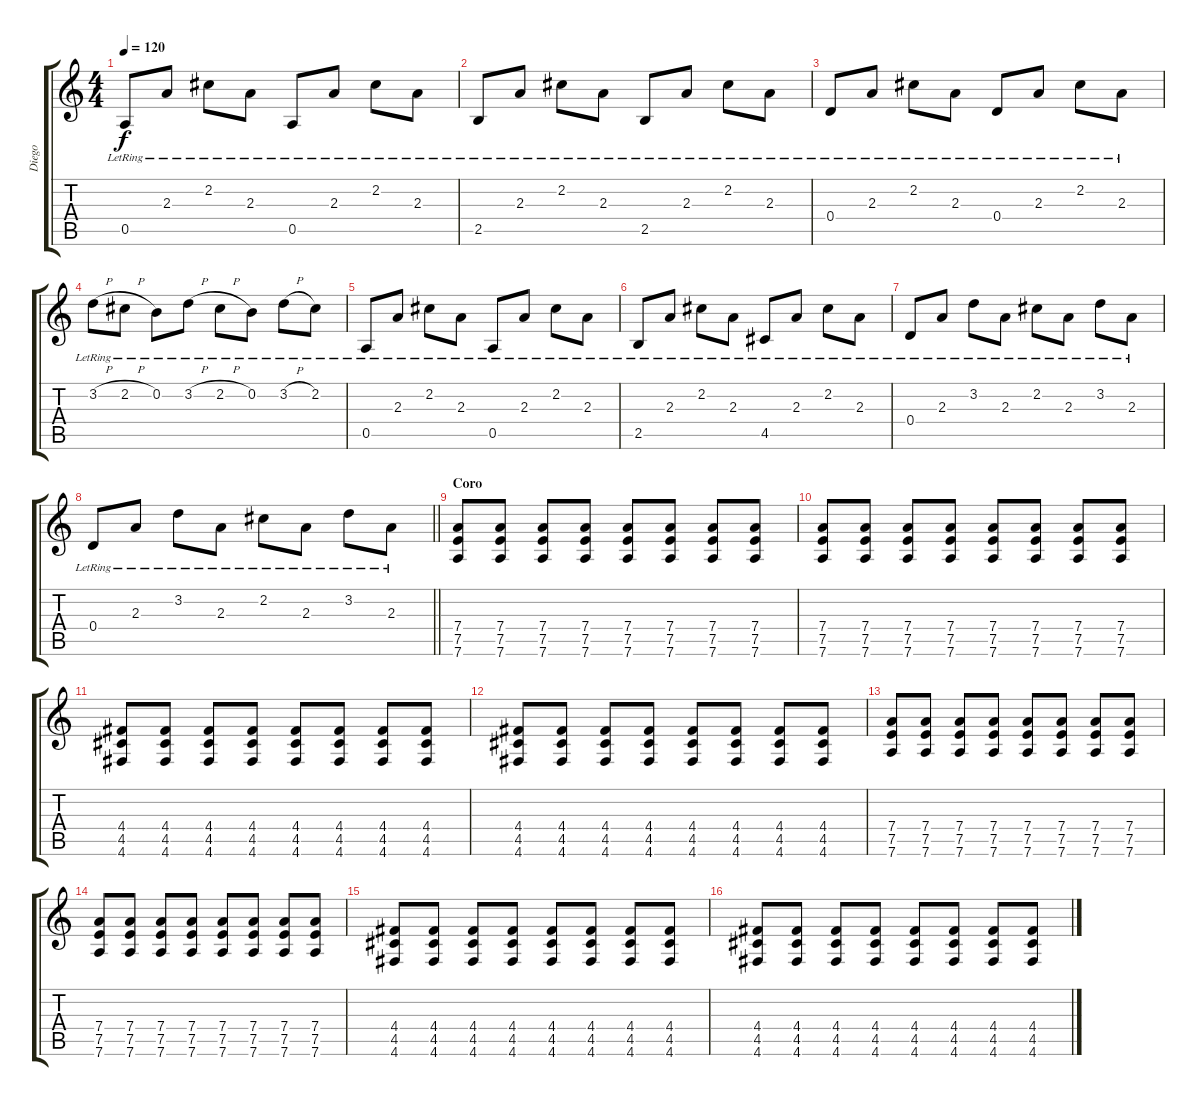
\track ("Diego" "Diego") {instrument acousticguitarsteel}
\staff {score tabs}
\tuning (E4 B3 G3 D3 A2 D2) {hide}
\ts (4 4)
\tempo 120
\clef g2
\ks c
0.5{lr}.8{dy f} 2.3{lr}.8 2.2{lr}.8 2.3{lr}.8 0.5{lr}.8 2.3{lr}.8 2.2{lr}.8 2.3{lr}.8 |
2.5{lr}.8 2.3{lr}.8 2.2{lr}.8 2.3{lr}.8 2.5{lr}.8 2.3{lr}.8 2.2{lr}.8 2.3{lr}.8 |
0.4{lr}.8 2.3{lr}.8 2.2{lr}.8 2.3{lr}.8 0.4{lr}.8 2.3{lr}.8 2.2{lr}.8 2.3{lr}.8 |
3.2{h lr}.8 2.2{h lr}.8 0.2{lr}.8 3.2{h lr}.8 2.2{h lr}.8 0.2{lr}.8 3.2{h lr}.8 2.2{lr}.8 |
0.5{lr}.8 2.3{lr}.8 2.2{lr}.8 2.3{lr}.8 0.5{lr}.8 2.3{lr}.8 2.2{lr}.8 2.3{lr}.8 |
2.5{lr}.8 2.3{lr}.8 2.2{lr}.8 2.3{lr}.8 4.5{lr}.8 2.3{lr}.8 2.2{lr}.8 2.3{lr}.8 |
0.4{lr}.8 2.3{lr}.8 3.2{lr}.8 2.3{lr}.8 2.2{lr}.8 2.3{lr}.8 3.2{lr}.8 2.3{lr}.8 |
\barLineRight lightlight
0.4{lr}.8 2.3{lr}.8 3.2{lr}.8 2.3{lr}.8 2.2{lr}.8 2.3{lr}.8 3.2{lr}.8 2.3{lr}.8 |
\section ("" "Coro")
(7.4 7.5 7.6).8{instrument distortionguitar} (7.4 7.5 7.6).8 (7.4 7.5 7.6).8 (7.4 7.5 7.6).8 (7.4 7.5 7.6).8 (7.4 7.5 7.6).8 (7.4 7.5 7.6).8 (7.4 7.5 7.6).8 |
(7.4 7.5 7.6).8 (7.4 7.5 7.6).8 (7.4 7.5 7.6).8 (7.4 7.5 7.6).8 (7.4 7.5 7.6).8 (7.4 7.5 7.6).8 (7.4 7.5 7.6).8 (7.4 7.5 7.6).8 |
(4.4 4.5 4.6).8 (4.4 4.5 4.6).8 (4.4 4.5 4.6).8 (4.4 4.5 4.6).8 (4.4 4.5 4.6).8 (4.4 4.5 4.6).8 (4.4 4.5 4.6).8 (4.4 4.5 4.6).8 |
(4.4 4.5 4.6).8 (4.4 4.5 4.6).8 (4.4 4.5 4.6).8 (4.4 4.5 4.6).8 (4.4 4.5 4.6).8 (4.4 4.5 4.6).8 (4.4 4.5 4.6).8 (4.4 4.5 4.6).8 |
(7.4 7.5 7.6).8{instrument distortionguitar} (7.4 7.5 7.6).8 (7.4 7.5 7.6).8 (7.4 7.5 7.6).8 (7.4 7.5 7.6).8 (7.4 7.5 7.6).8 (7.4 7.5 7.6).8 (7.4 7.5 7.6).8 |
(7.4 7.5 7.6).8 (7.4 7.5 7.6).8 (7.4 7.5 7.6).8 (7.4 7.5 7.6).8 (7.4 7.5 7.6).8 (7.4 7.5 7.6).8 (7.4 7.5 7.6).8 (7.4 7.5 7.6).8 |
(4.4 4.5 4.6).8 (4.4 4.5 4.6).8 (4.4 4.5 4.6).8 (4.4 4.5 4.6).8 (4.4 4.5 4.6).8 (4.4 4.5 4.6).8 (4.4 4.5 4.6).8 (4.4 4.5 4.6).8 |
(4.4 4.5 4.6).8 (4.4 4.5 4.6).8 (4.4 4.5 4.6).8 (4.4 4.5 4.6).8 (4.4 4.5 4.6).8 (4.4 4.5 4.6).8 (4.4 4.5 4.6).8 (4.4 4.5 4.6).8
